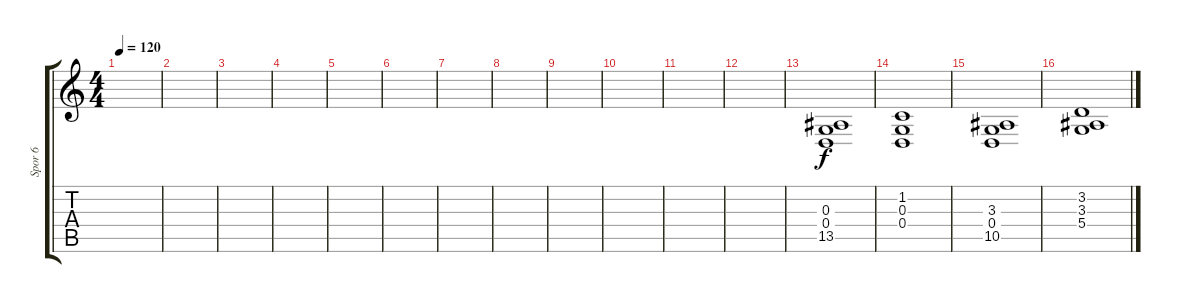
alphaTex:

\track ("Spor 6" "Spor 6") {instrument stringensemble1}
\staff {score tabs}
\tuning (E4 B3 G3 D3 A2 E2) {hide}
\ts (4 4)
\tempo 120
\clef g2
\ks c
|
|
|
|
|
|
|
|
|
|
|
|
(0.3 0.4 13.5).1{volume 6} |
(1.2 0.3 0.4).1 |
(3.3 0.4 10.5).1 |
(3.2 3.3 5.4).1
